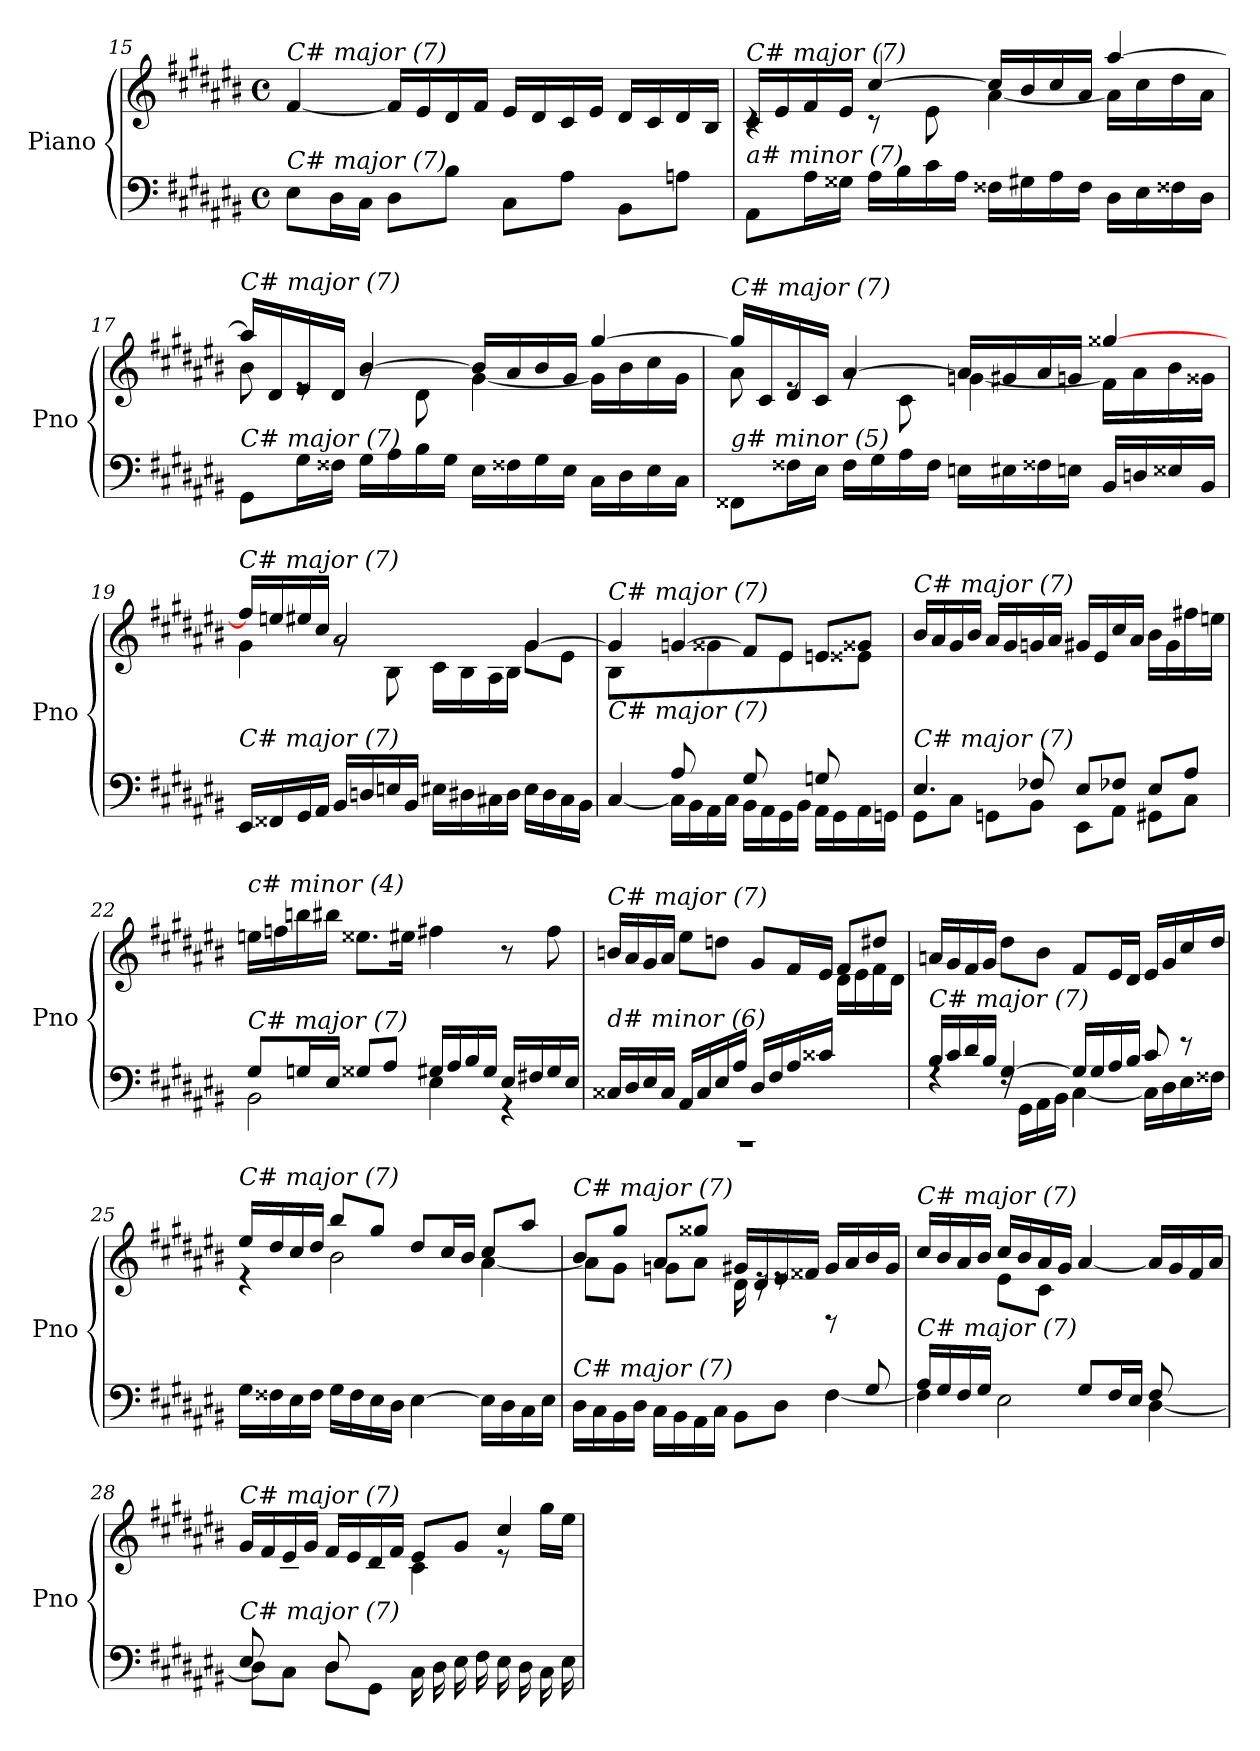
**kern	**kern
*part1	*part1
*staff2	*staff1
*I"Piano	*
*I'Pno	*
*clefF4	*clefG2
*k[f#c#g#d#a#e#b#]	*k[f#c#g#d#a#e#b#]
*M4/4	*M4/4
*met(c)	*met(c)
=15	=15
!	!LO:TX:i:t=C# major (7)
!LO:TX:i:t=C# major (7)	!
8E#\L	[4f#/
16D#\L	.
16C#\JJ	.
8D#\L	16f#/LL]
.	16e#/
8B#\J	16d#/
.	16f#/JJ
8C#\L	16e#/LL
.	16d#/
8A#\J	16c#/
.	16e#/JJ
8BB#\L	16d#/LL
.	16c#/
8Ani\J	16d#/
.	16B#/JJ
!!LO:PB:g=z
=16	=16
*	*^
!	!LO:TX:i:t=C# major (7)	!
!LO:TX:i:t=a# minor (7)	!	!
8AA#\L	16c#/LL	4rc
.	16e#/	.
16A#\L	16f#/	.
16G##X\JJ	16e#/JJ	.
16A#\LL	[4cc#/	8r
16B#\	.	.
16c#\	.	8e#\
16A#\JJ	.	.
16F##X\LL	16cc#/LL]	[4a#\
16G#X\	16b#/	.
16A#\	16cc#/	.
16F##\JJ	16a#/JJ	.
16D#\LL	[4aa#/	16a#\LL]
16E#\	.	16cc#\
16F##X\	.	16dd#\
16D#\JJ	.	16a#\JJ
=17	=17	=17
!	!LO:TX:i:t=C# major (7)	!
!LO:TX:i:t=C# major (7)	!	!
8GG#\L	16aa#/LL]	8b#\
.	16d#/	.
16G#\L	16e#/	8re
16F##Xj\JJ	16d#/JJ	.
16G#\LL	[4b#/	8rg
16A#\	.	.
16B#\	.	8d#\
16G#\JJ	.	.
16E#\LL	16b#/LL]	[4g#\
16F##Xj\	16a#/	.
16G#\	16b#/	.
16E#\JJ	16g#/JJ	.
16C#\LL	[4gg#/	16g#\LL]
16D#\	.	16b#\
16E#\	.	16cc#\
16C#\JJ	.	16g#\JJ
!!LO:LB:g=z	!!
=18	=18	=18
!	!LO:TX:i:t=C# major (7)	!
!LO:TX:i:t=g# minor (5)	!	!
8FF##X\L	16gg#/LL]	8a#\
.	16c#/	.
16F##X\L	16d#/	8re
16E#\JJ	16c#/JJ	.
16F##\LL	[4a#/	8rg
16G#\	.	.
16A#\	.	8c#\
16F##\JJ	.	.
16Eni\LL	16a#/LL]	[4gni\
16E#\	16g#/	.
16F##X\	16a#/	.
16Eni\JJ	16gni/JJ	.
16BB#/LL	[4gg##Xi/	16f##\LL]
16Dni/	.	16a#\
16E##Xi/	.	16b#\
16BB#/JJ	.	16g##i\JJ
=19	=19	=19
!	!LO:TX:i:t=C# major (7)	!
!LO:TX:i:t=C# major (7)	!	!
16EE#/LL	16ff##/LL]	4g#\
16FF##Xj/	16eeni/	.
16GG#/	16ee#/	.
16AA#/JJ	16cc#/JJ	.
16BB#/LL	2a#/	8rg
16Dni/	.	.
16Eni/	.	8B#\
16BB#/JJ	.	.
16E#\LL	.	16c#\LL
16D#X\	.	16B#\
16C#X\	.	16A#\
16D#\JJ	.	16B#\JJ
16E#\LL	[4g#/	8g#\L
16D#\	.	.
16C#\	.	8e#\J
16BB#\JJ	.	.
!!LO:LB:g=z	!!
=20	=20	=20
*^	*	*
!	!	!LO:TX:i:t=C# major (7)	!
!LO:TX:i:t=C# major (7)	!	!	!
8ryy	[4C#/	4g#/]	8B#\L
16A#/L	.	.	4ryy
16G#/JJ	.	.	.
8A#/L	16C#\LL]	[4gni/	.
.	16BB#\	.	.
8ryy	16AA#\	.	8g##Xi\J
.	16C#\JJ	.	.
8G#/L	16BB#\LL	8f##/L]	8ryy
.	16AA#\	.	.
8ryy	16GG#\	8e#/J	8e#\J
.	16BB#\JJ	.	.
8Gni/L	16AA#\LL	8eni/L	8ryy
.	16GG#\	.	.
8ryy	16AA#\	8g##Xi/J	8e##Xi\J
.	16GGni\JJ	.	.
*	*	*v	*v
=21	=21	=21
!	!	!LO:TX:i:t=C# major (7)
!LO:TX:i:t=C# major (7)	!	!
4.E#/	8GG#\L	16b#/LL
.	.	16a#/
.	8C#\J	16g#/
.	.	16b#/JJ
.	8GGni\L	16a#/LL
.	.	16g#/
8F-Xi/	8BB#\J	16gni/
.	.	16a#/JJ
8E#/L	8EE#\L	16g#/LL
.	.	16e#/
8F-Xi/J	8AA#\J	16cc#/
.	.	16a#/JJ
8E#/L	8GG#\L	16b#\LL
.	.	16g#\
8A#/J	8C#\J	16ff#X\
.	.	16eeni\JJ
=22	=22	=22
!	!	!LO:TX:i:t=c# minor (4)
!LO:TX:i:t=C# major (7)	!	!
8G#/L	2BB#\	16eeni\LL
.	.	16ffni\
16Gni/L	.	16bbni\
16E#/JJ	.	16bb#\JJ
8G##i/L	.	8.ee##Xi\L
8A#/J	.	.
.	.	16ee#\Jk
16G#/LL	4E#\	4ff#i\
16A#/	.	.
16B#/	.	.
16G#/JJ	.	.
16E#/LL	4r	8r
16F#X/	.	.
16G#/	.	8ff#i\
16E#/JJ	.	.
!!LO:LB:g=z
=23	=23	=23
*	*	*^
!	!	!LO:TX:i:t=C# major (7)	!
!LO:TX:i:t=d# minor (6)	!	!	!
1rAAA	16C##X/LL	16bn/LL	2.ryy
.	16D#/	16a#/	.
.	16E#/	16g#/	.
.	16C##/JJ	16a#/JJ	.
.	16AA#/LL	8ee#\L	.
.	16C##/	.	.
.	16E#/	8ddni\J	.
.	16A#/JJ	.	.
.	16D#/LL	8g#/L	.
.	16F#/	.	.
.	16A#/	16f#/L	.
.	16c##X/JJ	16e#/JJ	.
.	4ryy	8f#/L	16d#\LL
.	.	.	16e#\
.	.	8dd#/J	16f#\
.	.	.	16d#\JJ
=24	=24	=24	=24
!	!	!LO:TX:i:t=C# major (7)	!
!LO:TX:i:t=C# major (7)	!	!	!
*	*	*v	*v
16B#/LL	4rF	16an/LL
16c#/	.	16g#/
16d#/	.	16f#/
16B#/JJ	.	16g#/JJ
[4G#/	16rF	8dd#\L
.	16GG#\LL	.
.	16AA#\	8b#\J
.	16BB#\JJ	.
16G#/LL]	[4C#\	8f#/L
16G#/	.	.
16A#/	.	16e#/L
16B#/JJ	.	16d#/JJ
8c#/	16C#\LL]	16e#/LL
.	16D#\	16g#/
8r	16E#\	16cc#/
.	16F##Xj\JJ	16dd#/JJ
=25	=25	=25
*	*	*^
!	!	!LO:TX:i:t=C# major (7)	!
!LO:TX:i:t=C# major (7)	!	!	!
*v	*v	*	*
16G#\LL	16ee#/LL	4r
16F##Xj\	16dd#/	.
16E#\	16cc#/	.
16F##j\JJ	16dd#/JJ	.
16G#\LL	8bb#/L	2b#\
16F##j\	.	.
16E#\	8gg#/J	.
16D#\JJ	.	.
[4E#\	8dd#/L	.
.	16cc#/L	.
.	16b#/JJ	.
16E#\LL]	8cc#/L	[4a#\
16D#\	.	.
16C#\	8aa#/J	.
16E#\JJ	.	.
!!LO:LB:g=z	!!
=26	=26	=26
*^	*	*
!	!	!LO:TX:i:t=C# major (7)	!
!LO:TX:i:t=C# major (7)	!	!	!
2..ryy	16D#\LL	8b#/L	8a#\L]
.	16C#\	.	.
.	16BB#\	8gg#/J	8g#\J
.	16D#\JJ	.	.
.	16C#\LL	8a#/L	8gni\L
.	16BB#\	.	.
.	16AA#\	8gg##Xi/J	8a#\J
.	16C#\JJ	.	.
.	8BB#\L	16g#/LL	16d#\
.	.	16d#/	16re
.	8D#\J	16e#/	8re
.	.	16f##Xj/JJ	.
.	[4F#\	16g#/LL	8rD
.	.	16a#/	.
8G#/	.	16b#/	8ryy
.	.	16g#/JJ	.
=27	=27	=27	=27
*	*	*	*^
!	!	!LO:TX:i:t=C# major (7)	!	!
!LO:TX:i:t=C# major (7)	!	!	!	!
4F#\]	16A#/LL	16cc#/LL	2..ryy	4ryy
.	16G#/	16b#/	.	.
.	16F#/	16a#/	.	.
.	16G#/JJ	16b#/JJ	.	.
2E#\	4ryy	16cc#/LL	.	8e#\L
.	.	16b#/	.	.
.	.	16a#/	.	8c#\J
.	.	16g#/JJ	.	.
.	8G#/L	[4a#/	.	2ryy
.	16F#/L	.	.	.
.	16E#/JJ	.	.	.
8F#/L	[4D#\	16a#/LL]	.	.
.	.	16g#/	.	.
8ryy	.	16f#/	8d#\J	.
.	.	16a#/JJ	.	.
=28	=28	=28	=28	=28
*	*^	*	*	*^
!	!	!	!LO:TX:i:t=C# major (7)	!	!	!
!LO:TX:i:t=C# major (7)	!	!	!	!	!	!
2ryy	8E#/L	8D#\L]	16g#/LL	2ryy	8ryy	2ryy
.	.	.	16f#/	.	.	.
.	8ryy	8C#\J	16e#/	.	8c#\J	.
.	.	.	16g#/JJ	.	.	.
.	8D#/L	8D#\L	16f#/LL	.	8ryy	.
.	.	.	16e#/	.	.	.
.	8ryy	8GG#\J	16d#/	.	8B#\J	.
.	.	.	16f#/JJ	.	.	.
2ryy	16C#\LL	2ryy	8e#/L	4c#\	2ryy	2ryy
.	16D#\	.	.	.	.	.
.	16E#\	.	8g#/J	.	.	.
.	16F#\JJ	.	.	.	.	.
.	16E#\LL	.	4cc#/	8r	.	.
.	16D#\	.	.	.	.	.
.	16C#\	.	.	16gg#\LL	.	.
.	16E#\JJ	.	.	16ee#\JJ	.	.
*v	*v	*v	*	*	*	*
*	*v	*v	*v	*v
=	=
*-	*-
